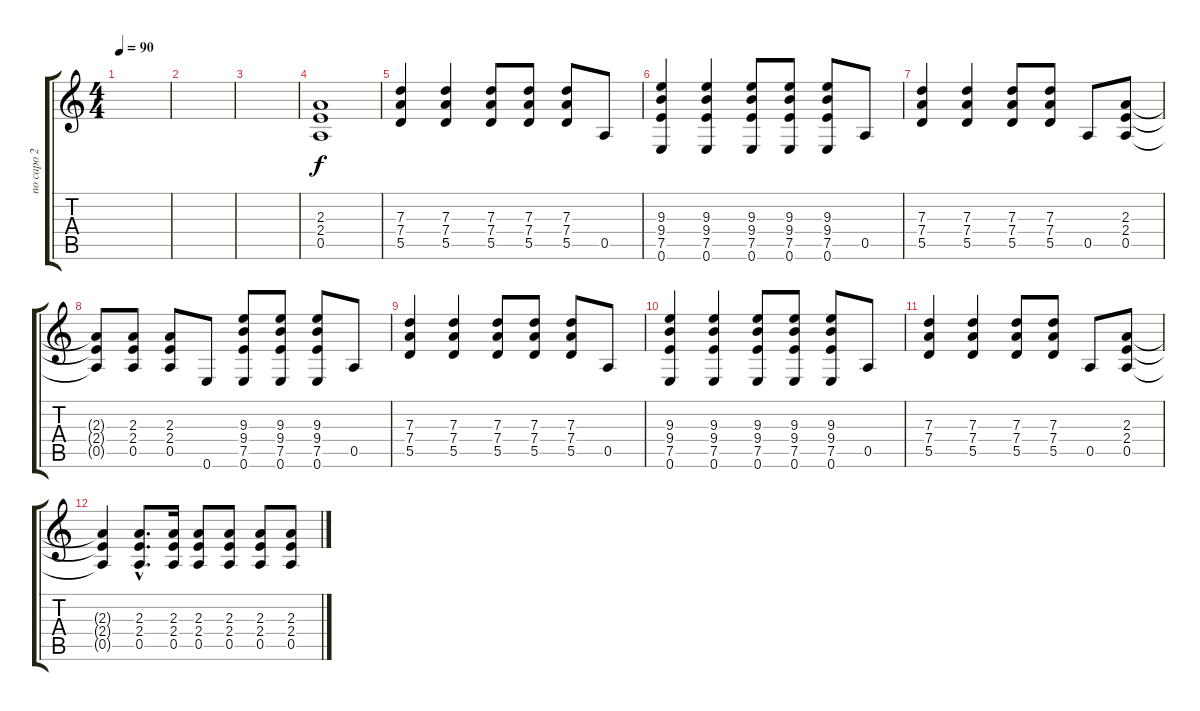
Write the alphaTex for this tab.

\track ("no capo 2" "no capo 2") {instrument distortionguitar}
\staff {score tabs}
\tuning (E4 B3 G3 D3 A2 E2) {hide}
\ts (4 4)
\tempo 90
\clef g2
\ks c
|
|
|
(2.3 2.4 0.5).1 |
(7.3 7.4 5.5).4 (7.3 7.4 5.5).4 (7.3 7.4 5.5).8 (7.3 7.4 5.5).8 (7.3 7.4 5.5).8 0.5.8 |
(9.3 9.4 7.5 0.6).4 (9.3 9.4 7.5 0.6).4 (9.3 9.4 7.5 0.6).8 (9.3 9.4 7.5 0.6).8 (9.3 9.4 7.5 0.6).8 0.5.8 |
(7.3 7.4 5.5).4 (7.3 7.4 5.5).4 (7.3 7.4 5.5).8 (7.3 7.4 5.5).8 0.5.8 (2.3 2.4 0.5).8 |
(2.3{t} 2.4{t} 0.5{t}).8 (2.3 2.4 0.5).8 (2.3 2.4 0.5).8 0.6.8 (9.3 9.4 7.5 0.6).8 (9.3 9.4 7.5 0.6).8 (9.3 9.4 7.5 0.6).8 0.5.8 |
(7.3 7.4 5.5).4 (7.3 7.4 5.5).4 (7.3 7.4 5.5).8 (7.3 7.4 5.5).8 (7.3 7.4 5.5).8 0.5.8 |
(9.3 9.4 7.5 0.6).4 (9.3 9.4 7.5 0.6).4 (9.3 9.4 7.5 0.6).8 (9.3 9.4 7.5 0.6).8 (9.3 9.4 7.5 0.6).8 0.5.8 |
(7.3 7.4 5.5).4 (7.3 7.4 5.5).4 (7.3 7.4 5.5).8 (7.3 7.4 5.5).8 0.5.8 (2.3 2.4 0.5).8 |
(2.3{t} 2.4{t} 0.5{t}).4 (2.3{hac} 2.4{hac} 0.5{hac}).8{d} (2.3 2.4 0.5).16 (2.3 2.4 0.5).8 (2.3 2.4 0.5).8 (2.3 2.4 0.5).8 (2.3 2.4 0.5).8
